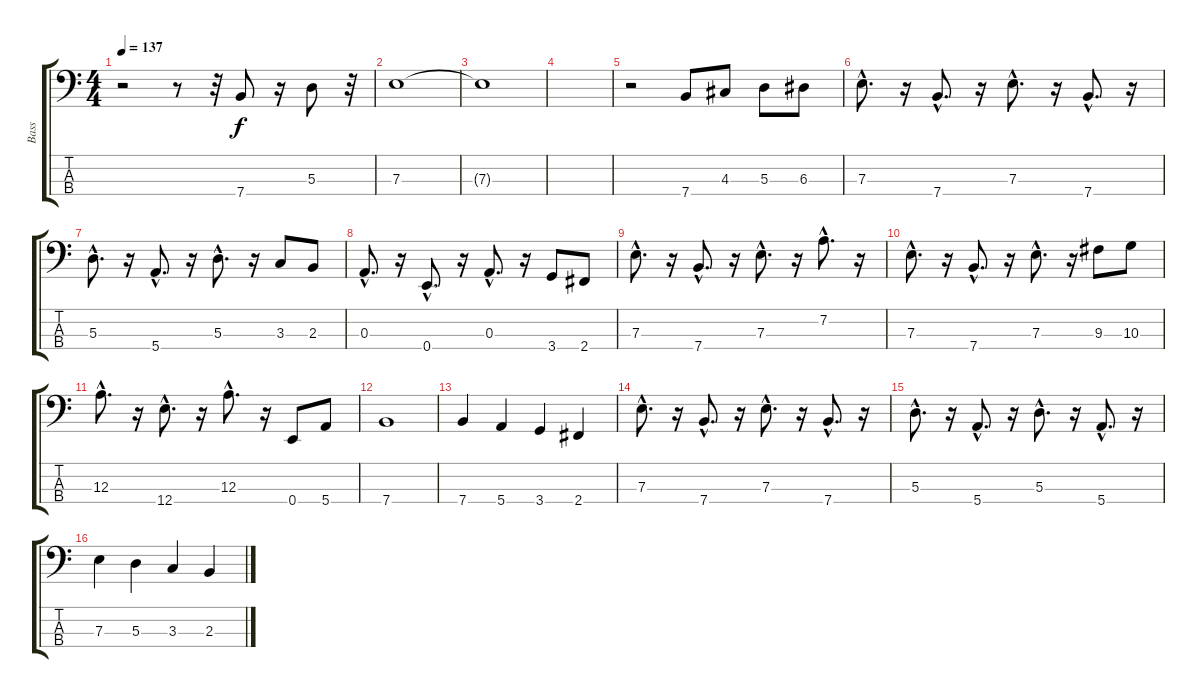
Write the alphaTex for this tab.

\track ("Bass" "Bass") {instrument electricbasspick}
\staff {score tabs}
\tuning (G2 D2 A1 E1) {hide}
\ts (4 4)
\tempo 137
\clef f4
\ks c
r.2{dy f} r.8 r.32 7.4.8 r.16 5.3.8 r.32 |
7.3.1 |
7.3{t}.1 |
|
r.2 7.4.8 4.3.8 5.3.8 6.3.8 |
7.3{hac}.8{d} r.16 7.4{hac}.8{d} r.16 7.3{hac}.8{d} r.16 7.4{hac}.8{d} r.16 |
5.3{hac}.8{d} r.16 5.4{hac}.8{d} r.16 5.3{hac}.8{d} r.16 3.3.8 2.3.8 |
0.3{hac}.8{d} r.16 0.4{hac}.8{d} r.16 0.3{hac}.8{d} r.16 3.4.8 2.4.8 |
7.3{hac}.8{d} r.16 7.4{hac}.8{d} r.16 7.3{hac}.8{d} r.16 7.2{hac}.8{d} r.16 |
7.3{hac}.8{d} r.16 7.4{hac}.8{d} r.16 7.3{hac}.8{d} r.16 9.3.8 10.3.8 |
12.3{hac}.8{d} r.16 12.4{hac}.8{d} r.16 12.3{hac}.8{d} r.16 0.4.8 5.4.8 |
7.4.1 |
7.4.4 5.4.4 3.4.4 2.4.4 |
7.3{hac}.8{d} r.16 7.4{hac}.8{d} r.16 7.3{hac}.8{d} r.16 7.4{hac}.8{d} r.16 |
5.3{hac}.8{d} r.16 5.4{hac}.8{d} r.16 5.3{hac}.8{d} r.16 5.4{hac}.8{d} r.16 |
7.3.4 5.3.4 3.3.4 2.3.4
